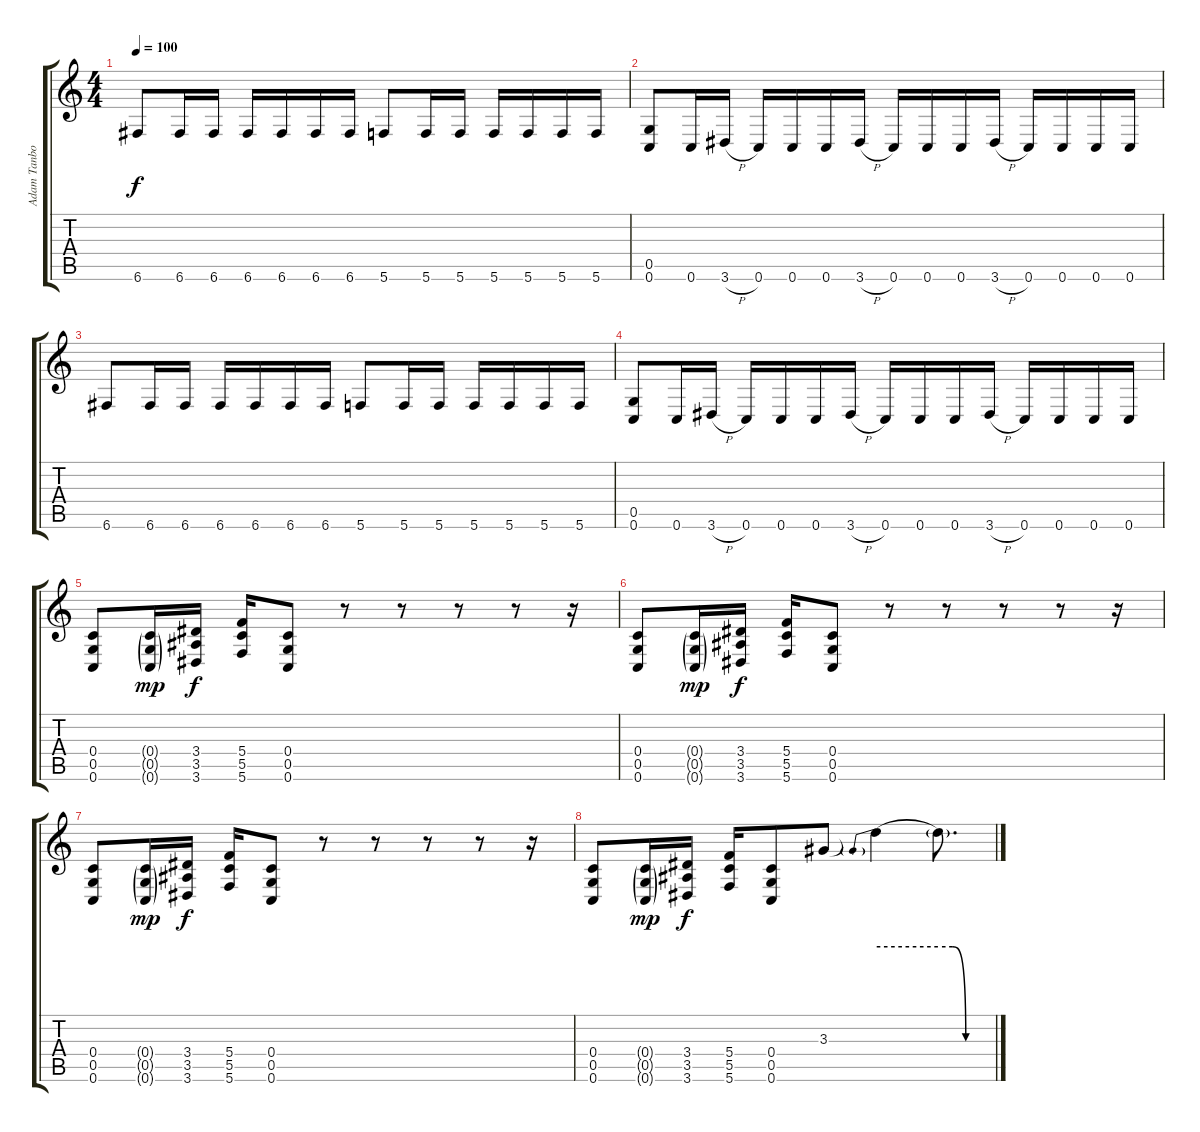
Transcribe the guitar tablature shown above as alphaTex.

\track ("Adam Tanbouz" "Adam Tanbo") {instrument distortionguitar}
\staff {score tabs}
\tuning (D4 A3 F3 C3 G2 C2) {hide}
\ts (4 4)
\tempo 100
\clef g2
\ks c
6.6.8{dy f} 6.6.16 6.6.16 6.6.16 6.6.16 6.6.16 6.6.16 5.6.8 5.6.16 5.6.16 5.6.16 5.6.16 5.6.16 5.6.16 |
(0.5 0.6).8 0.6.16 3.6{h}.16 0.6.16 0.6.16 0.6.16 3.6{h}.16 0.6.16 0.6.16 0.6.16 3.6{h}.16 0.6.16 0.6.16 0.6.16 0.6.16 |
6.6.8 6.6.16 6.6.16 6.6.16 6.6.16 6.6.16 6.6.16 5.6.8 5.6.16 5.6.16 5.6.16 5.6.16 5.6.16 5.6.16 |
(0.5 0.6).8 0.6.16 3.6{h}.16 0.6.16 0.6.16 0.6.16 3.6{h}.16 0.6.16 0.6.16 0.6.16 3.6{h}.16 0.6.16 0.6.16 0.6.16 0.6.16 |
(0.4 0.5 0.6).8 (0.4{g} 0.5{g} 0.6{g}).16{dy mp} (3.4 3.5 3.6).16{dy f} (5.4 5.5 5.6).16 (0.4 0.5 0.6).8 r.8 r.8 r.8 r.8 r.16 |
(0.4 0.5 0.6).8 (0.4{g} 0.5{g} 0.6{g}).16{dy mp} (3.4 3.5 3.6).16{dy f} (5.4 5.5 5.6).16 (0.4 0.5 0.6).8 r.8 r.8 r.8 r.8 r.16 |
(0.4 0.5 0.6).8 (0.4{g} 0.5{g} 0.6{g}).16{dy mp} (3.4 3.5 3.6).16{dy f} (5.4 5.5 5.6).16 (0.4 0.5 0.6).8 r.8 r.8 r.8 r.8 r.16 |
(0.4 0.5 0.6).8 (0.4{g} 0.5{g} 0.6{g}).16{dy mp} (3.4 3.5 3.6).16{dy f} (5.4 5.5 5.6).16 (0.4 0.5 0.6).8 3.3.8{instrument guitarharmonics} 3.3{be (prebend 0 12 60 12) t}.4 3.3{be (custom 0 12 15 12 30 0 60 0) t}.8{d}
